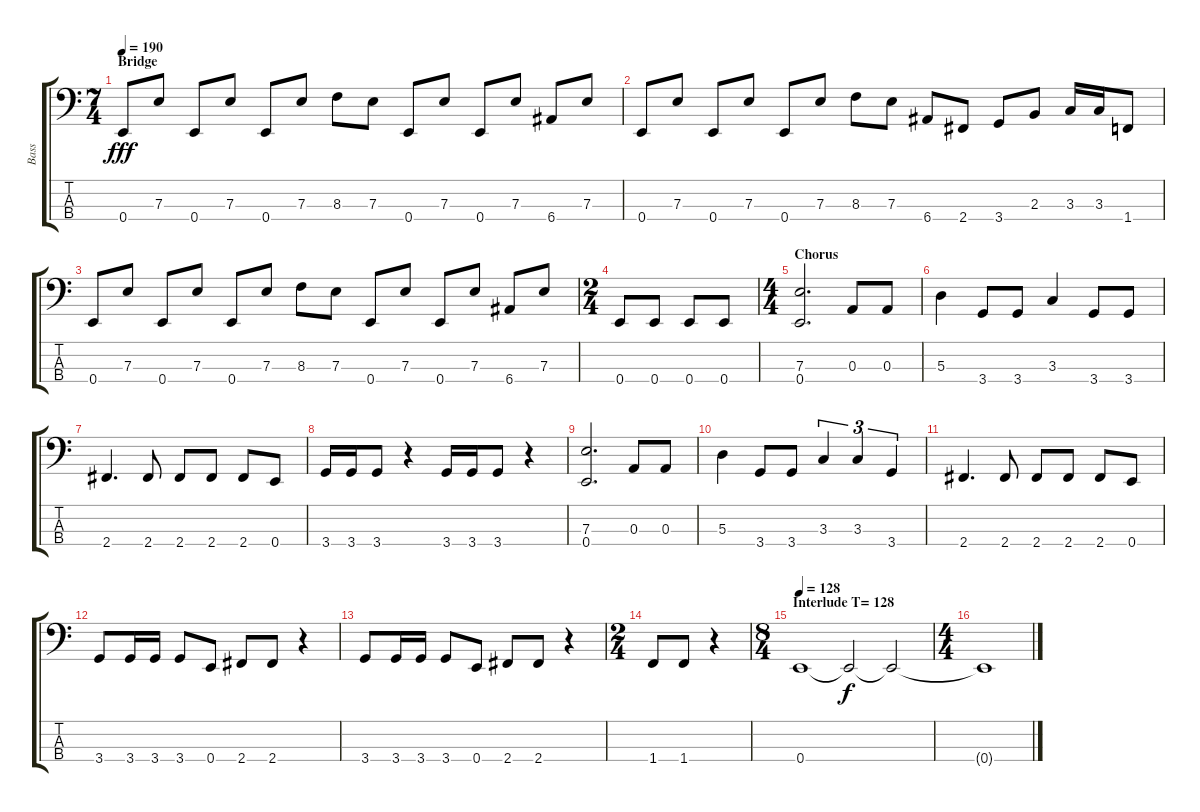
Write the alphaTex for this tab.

\track ("Bass" "Bass") {instrument electricbasspick}
\staff {score tabs}
\tuning (G2 D2 A1 E1) {hide}
\ts (7 4)
\section ("" "Bridge")
\tempo 190
\clef f4
\ks c
0.4.8{dy fff} 7.3.8 0.4.8 7.3.8 0.4.8 7.3.8 8.3.8 7.3.8 0.4.8 7.3.8 0.4.8 7.3.8 6.4.8 7.3.8 |
0.4.8 7.3.8 0.4.8 7.3.8 0.4.8 7.3.8 8.3.8 7.3.8 6.4.8 2.4.8 3.4.8 2.3.8 3.3.16 3.3.16 1.4.8 |
0.4.8 7.3.8 0.4.8 7.3.8 0.4.8 7.3.8 8.3.8 7.3.8 0.4.8 7.3.8 0.4.8 7.3.8 6.4.8 7.3.8 |
\ts (2 4)
0.4.8 0.4.8 0.4.8 0.4.8 |
\ts (4 4)
\section ("" "Chorus")
(7.3 0.4).2{d} 0.3.8 0.3.8 |
5.3.4 3.4.8 3.4.8 3.3.4 3.4.8 3.4.8 |
2.4.4{d} 2.4.8 2.4.8 2.4.8 2.4.8 0.4.8 |
3.4.16 3.4.16 3.4.8 r.4 3.4.16 3.4.16 3.4.8 r.4 |
(7.3 0.4).2{d} 0.3.8 0.3.8 |
5.3.4 3.4.8 3.4.8 3.3.4{tu (3 2)} 3.3.4{tu (3 2)} 3.4.4{tu (3 2)} |
2.4.4{d} 2.4.8 2.4.8 2.4.8 2.4.8 0.4.8 |
3.4.8 3.4.16 3.4.16 3.4.8 0.4.8 2.4.8 2.4.8 r.4 |
3.4.8 3.4.16 3.4.16 3.4.8 0.4.8 2.4.8 2.4.8 r.4 |
\ts (2 4)
1.4.8 1.4.8 r.4 |
\ts (8 4)
\section ("" "Interlude T= 128")
\tempo 128
0.4.1{volume 5} 0.4{t}.2{dy f} 0.4{t}.2 |
\ts (4 4)
0.4{t}.1
